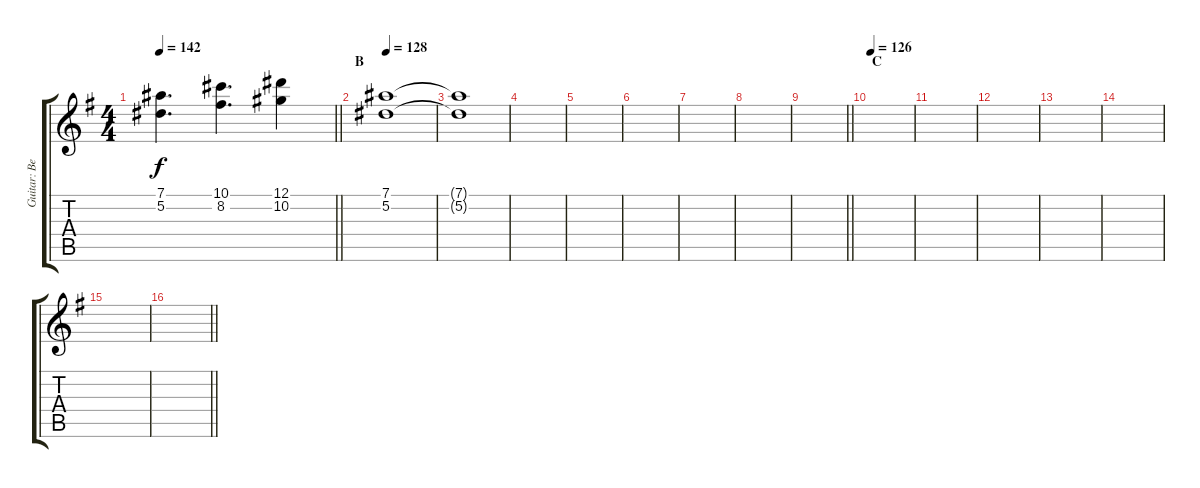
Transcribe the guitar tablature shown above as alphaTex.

\track ("Guitar: Ben" "Guitar: Be") {instrument distortionguitar}
\staff {score tabs}
\tuning (Eb4 Bb3 Gb3 Db3 Ab2 Eb2) {hide}
\ts (4 4)
\tempo 142
\clef g2
\barLineRight lightlight
\ks g
(7.1 5.2).4{d dy f} (10.1 8.2).4{d} (12.1 10.2).4 |
\section ("" "B")
\tempo (128 0.03125)
(7.1 5.2).1{volume 0} |
(7.1{t} 5.2{t}).1 |
|
|
|
|
|
\barLineRight lightlight
|
\section ("" "C")
\tempo 126
|
|
|
|
|
|
\barLineRight lightlight
